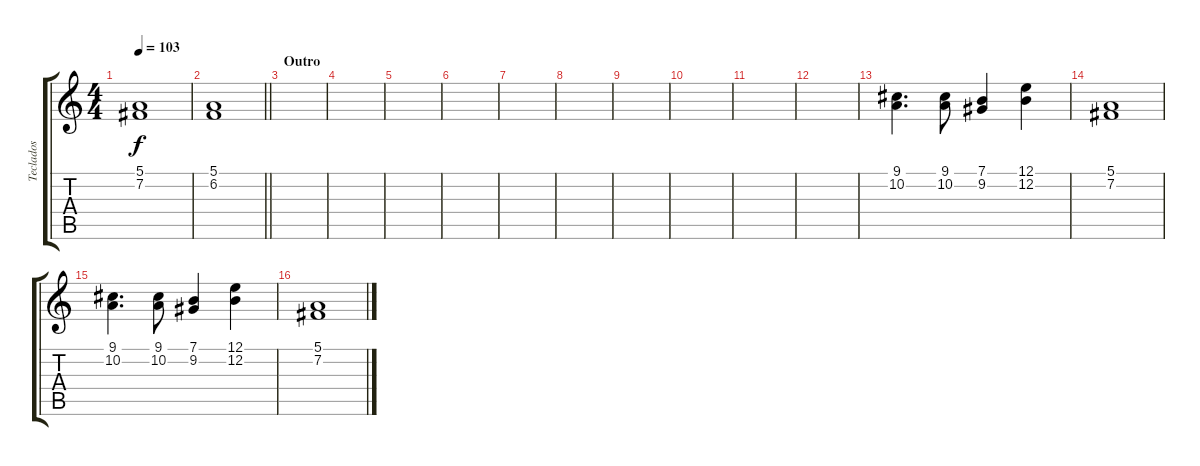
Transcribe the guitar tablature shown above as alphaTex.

\track ("Teclados" "Teclados") {instrument lead2sawtooth}
\staff {score tabs}
\tuning (E4 B3 G3 D3 A2 E2) {hide}
\ts (4 4)
\tempo 103
\clef g2
\ks c
(5.1 7.2).1{dy f} |
\barLineRight lightlight
(5.1 6.2).1 |
\section ("" "Outro")
|
|
|
|
|
|
|
|
|
|
(9.1 10.2).4{d volume 7} (9.1 10.2).8 (7.1 9.2).4 (12.1 12.2).4 |
(5.1 7.2).1 |
(9.1 10.2).4{d} (9.1 10.2).8 (7.1 9.2).4 (12.1 12.2).4 |
(5.1 7.2).1
